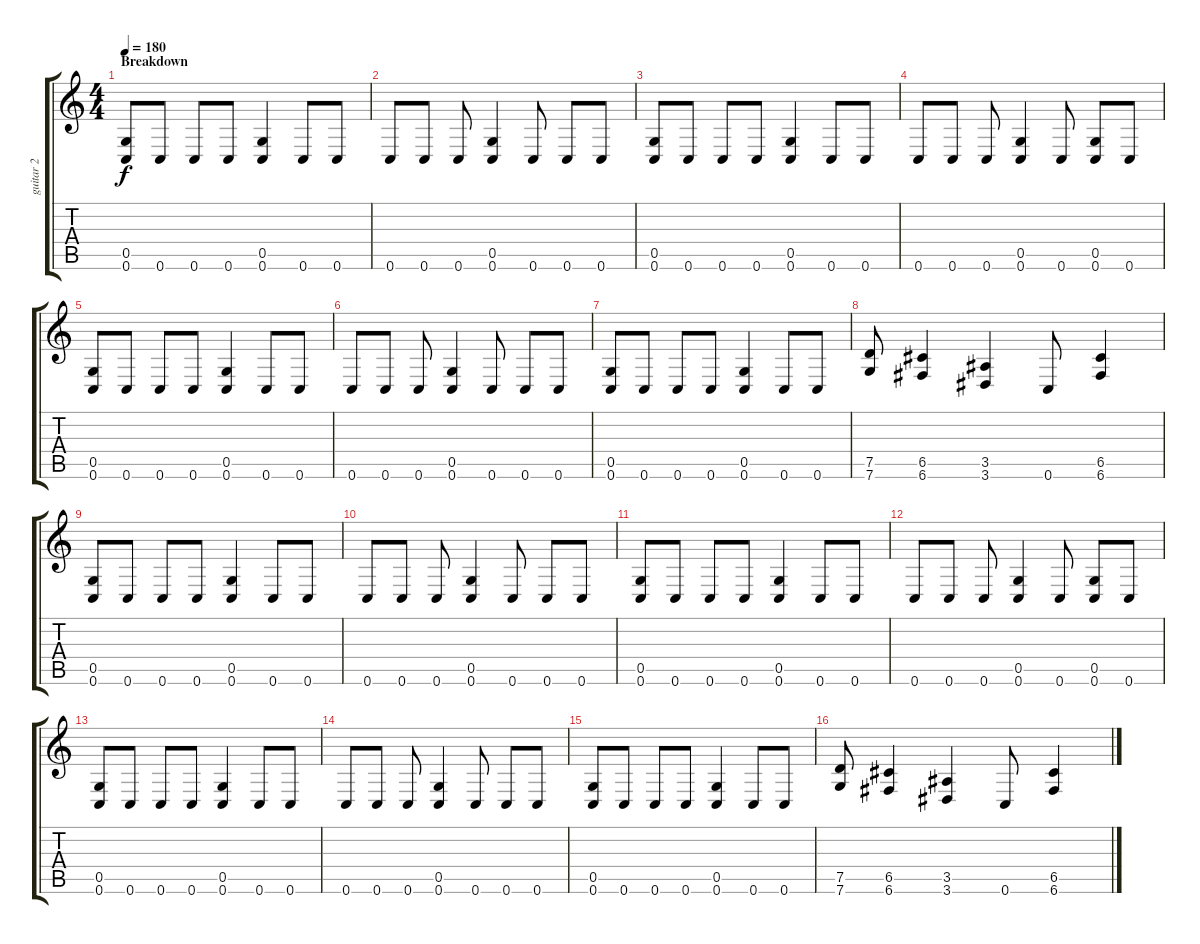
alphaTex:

\track ("guitar 2" "guitar 2") {instrument overdrivenguitar}
\staff {score tabs}
\tuning (D4 A3 F3 C3 G2 C2) {hide}
\ts (4 4)
\section ("" "Breakdown")
\tempo 180
\clef g2
\ks c
(0.5 0.6).8{dy f} 0.6.8 0.6.8 0.6.8 (0.5 0.6).4 0.6.8 0.6.8 |
0.6.8 0.6.8 0.6.8 (0.5 0.6).4 0.6.8 0.6.8 0.6.8 |
(0.5 0.6).8 0.6.8 0.6.8 0.6.8 (0.5 0.6).4 0.6.8 0.6.8 |
0.6.8 0.6.8 0.6.8 (0.5 0.6).4 0.6.8 (0.5 0.6).8 0.6.8 |
(0.5 0.6).8 0.6.8 0.6.8 0.6.8 (0.5 0.6).4 0.6.8 0.6.8 |
0.6.8 0.6.8 0.6.8 (0.5 0.6).4 0.6.8 0.6.8 0.6.8 |
(0.5 0.6).8 0.6.8 0.6.8 0.6.8 (0.5 0.6).4 0.6.8 0.6.8 |
(7.5 7.6).8 (6.5 6.6).4 (3.5 3.6).4 0.6.8 (6.5 6.6).4 |
(0.5 0.6).8 0.6.8 0.6.8 0.6.8 (0.5 0.6).4 0.6.8 0.6.8 |
0.6.8 0.6.8 0.6.8 (0.5 0.6).4 0.6.8 0.6.8 0.6.8 |
(0.5 0.6).8 0.6.8 0.6.8 0.6.8 (0.5 0.6).4 0.6.8 0.6.8 |
0.6.8 0.6.8 0.6.8 (0.5 0.6).4 0.6.8 (0.5 0.6).8 0.6.8 |
(0.5 0.6).8 0.6.8 0.6.8 0.6.8 (0.5 0.6).4 0.6.8 0.6.8 |
0.6.8 0.6.8 0.6.8 (0.5 0.6).4 0.6.8 0.6.8 0.6.8 |
(0.5 0.6).8 0.6.8 0.6.8 0.6.8 (0.5 0.6).4 0.6.8 0.6.8 |
(7.5 7.6).8 (6.5 6.6).4 (3.5 3.6).4 0.6.8 (6.5 6.6).4
